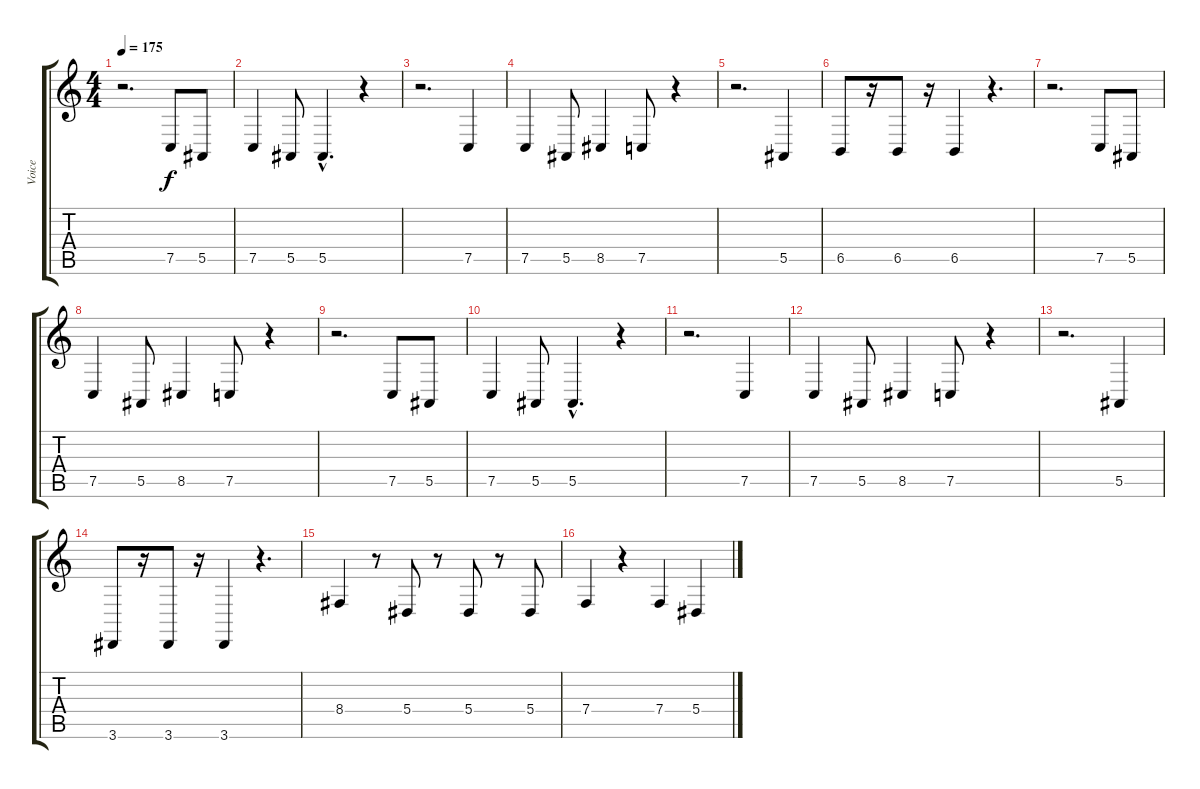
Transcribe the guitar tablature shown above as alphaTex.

\track ("Voice" "Voice") {instrument synthstrings1}
\staff {score tabs}
\tuning (C4 G3 Eb3 Bb2 F2 C2) {hide}
\ts (4 4)
\tempo 175
\clef g2
\ks c
r.2{d dy f} 7.5.8 5.5.8 |
7.5.4 5.5.8 5.5{hac}.4{d} r.4 |
r.2{d} 7.5.4 |
7.5.4 5.5.8 8.5.4 7.5.8 r.4 |
r.2{d} 5.5.4 |
6.5.8 r.16 6.5.8 r.16 6.5.4 r.4{d} |
r.2{d} 7.5.8 5.5.8 |
7.5.4 5.5.8 8.5.4 7.5.8 r.4 |
r.2{d} 7.5.8 5.5.8 |
7.5.4 5.5.8 5.5{hac}.4{d} r.4 |
r.2{d} 7.5.4 |
7.5.4 5.5.8 8.5.4 7.5.8 r.4 |
r.2{d} 5.5.4 |
3.6.8 r.16 3.6.8 r.16 3.6.4 r.4{d} |
8.4.4 r.8 5.4.8 r.8 5.4.8 r.8 5.4.8 |
7.4.4 r.4 7.4.4 5.4.4
